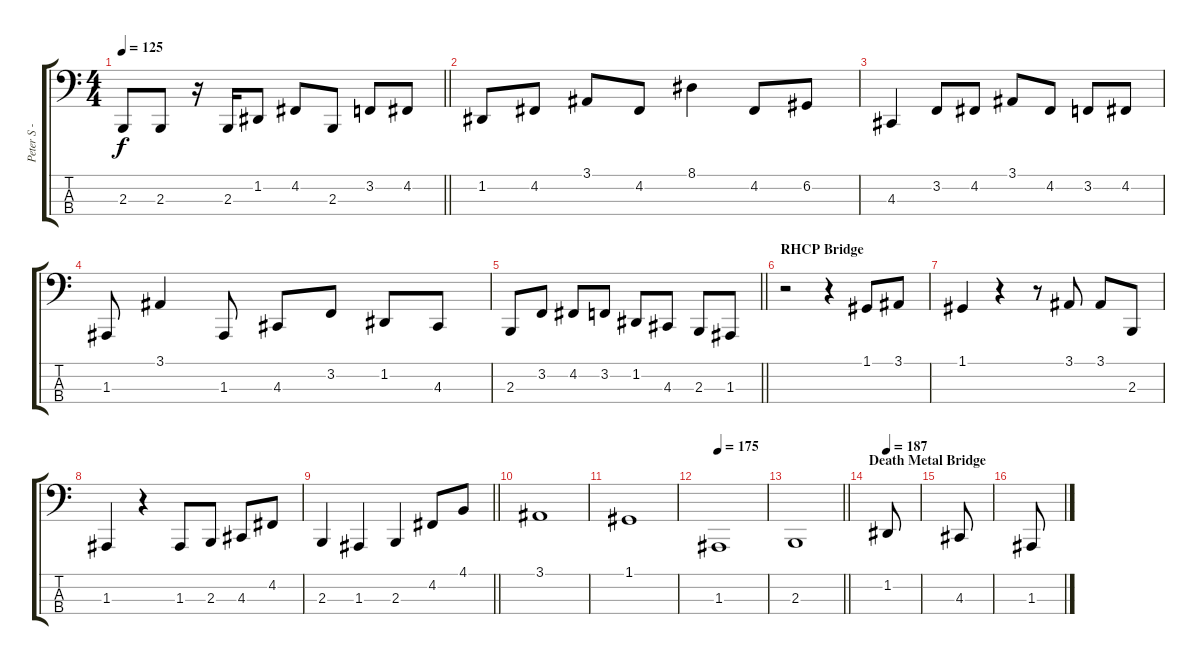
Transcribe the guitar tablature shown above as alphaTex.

\track ("Peter S - Trombone" "Peter S - ") {instrument trombone}
\staff {score tabs}
\tuning (G2 D2 A1 E1) {hide}
\ts (4 4)
\tempo 125
\clef f4
\barLineRight lightlight
\ks c
2.3.8{dy f} 2.3.8 r.16 2.3.16 1.2.8 4.2.8 2.3.8 3.2.8 4.2.8 |
1.2.8 4.2.8 3.1.8 4.2.8 8.1.4 4.2.8 6.2.8 |
4.3.4 3.2.8 4.2.8 3.1.8 4.2.8 3.2.8 4.2.8 |
1.3.8 3.1.4 1.3.8 4.3.8 3.2.8 1.2.8 4.3.8 |
\barLineRight lightlight
2.3.8 3.2.8 4.2.8 3.2.8 1.2.8 4.3.8 2.3.8 1.3.8 |
\section ("" "RHCP Bridge")
r.2 r.4 1.1.8 3.1.8 |
1.1.4 r.4 r.8 3.1.8 3.1.8 2.3.8 |
1.3.4 r.4 1.3.8 2.3.8 4.3.8 4.2.8 |
\barLineRight lightlight
2.3.4 1.3.4 2.3.4 4.2.8 4.1.8 |
3.1.1 |
1.1.1 |
\tempo 175
1.3.1 |
\barLineRight lightlight
2.3.1 |
\section ("" "Death Metal Bridge")
\tempo 187
1.2.8 |
4.3.8 |
1.3.8
